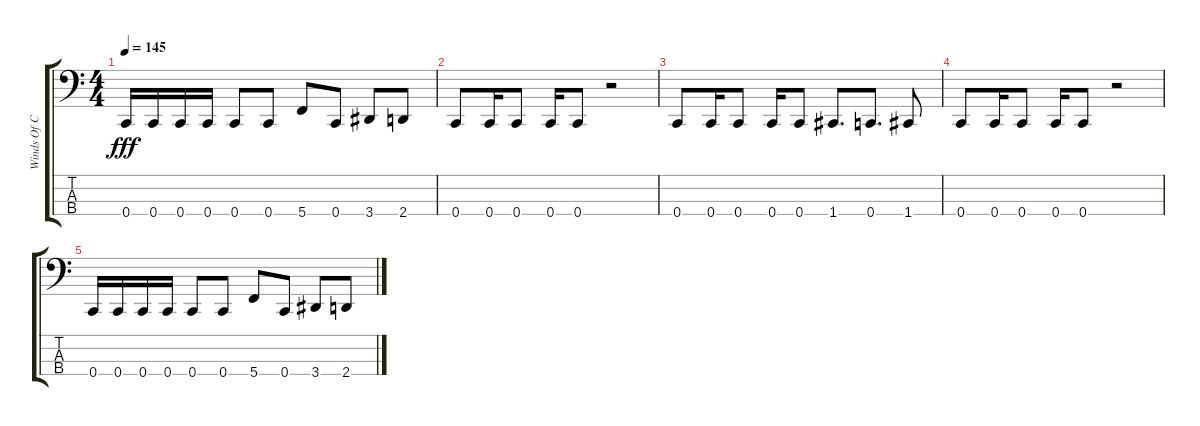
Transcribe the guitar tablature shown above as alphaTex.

\track ("Winds Of Connor" "Winds Of C") {instrument electricbassfinger}
\staff {score tabs}
\tuning (F2 C2 G1 C1) {hide}
\ts (4 4)
\tempo 145
\clef f4
\ks c
0.4.16{dy fff} 0.4.16 0.4.16 0.4.16 0.4.8 0.4.8 5.4.8 0.4.8 3.4.8 2.4.8 |
0.4.8 0.4.16 0.4.8 0.4.16 0.4.8 r.2 |
0.4.8 0.4.16 0.4.8 0.4.16 0.4.8 1.4.8{d} 0.4.8{d} 1.4.8 |
0.4.8 0.4.16 0.4.8 0.4.16 0.4.8 r.2 |
0.4.16 0.4.16 0.4.16 0.4.16 0.4.8 0.4.8 5.4.8 0.4.8 3.4.8 2.4.8
